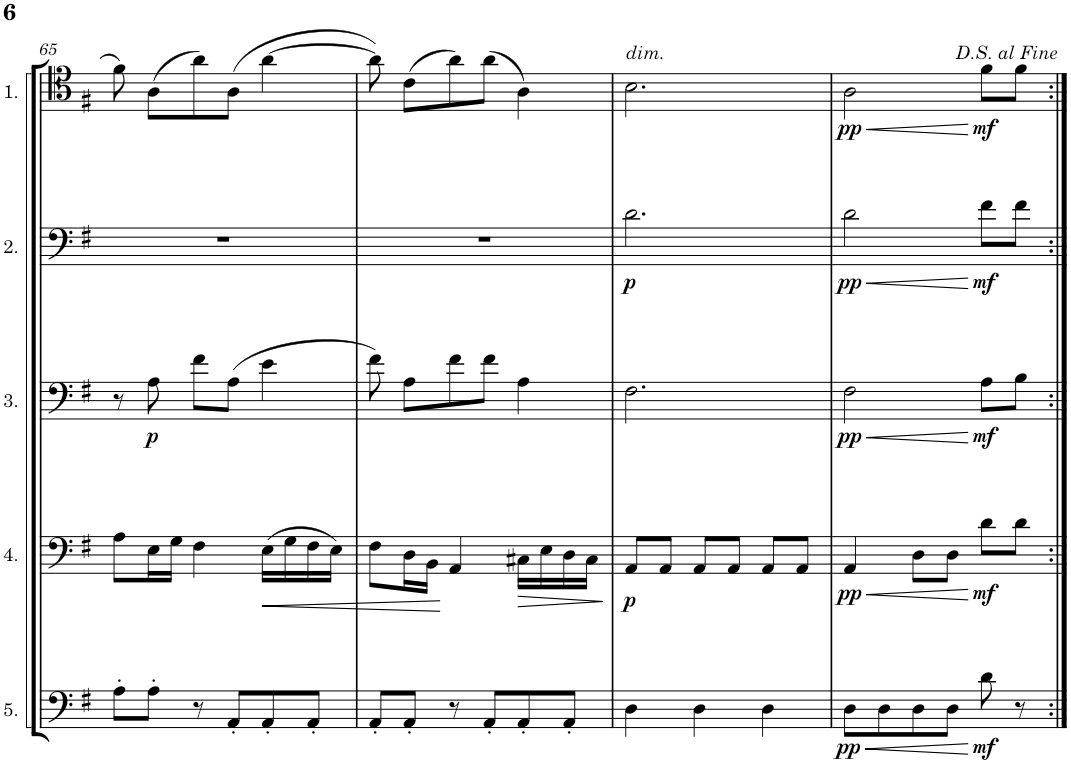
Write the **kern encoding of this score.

**kern	**dynam	**kern	**dynam	**kern	**dynam	**kern	**dynam	**kern	**dynam
*part5	*part5	*part4	*part4	*part3	*part3	*part2	*part2	*part1	*part1
*staff5	*staff5	*staff4	*staff4	*staff3	*staff3	*staff2	*staff2	*staff1	*staff1
*I"Cello 5	*	*I"Cello 4	*	*I"Cello 3	*	*I"Cello 2	*	*I"Cello 1	*
!!LO:PB:g=z
*clefF4	*	*clefF4	*	*clefF4	*	*clefF4	*	*clefC4	*
*k[f#]	*	*k[f#]	*	*k[f#]	*	*k[f#]	*	*k[f#]	*
*M3/4	*	*M3/4	*	*M3/4	*	*M3/4	*	*M3/4	*
=65	=65	=65	=65	=65	=65	=65	=65	=65	=65
8A'\L	.	8A\L	.	8r	.	2.r	.	8f#\	.
!	!	!	!	!	!LO:DY:b	!	!	!	!
8A'\J	.	16E\L	.	8A\	p	.	.	(8A\L	.
.	.	16G\JJ	.	.	.	.	.	.	.
8r	.	4F#\	.	8f#\L	.	.	.	8a\)	.
8AA'/L	.	.	.	(8A\J	.	.	.	(8A\J	.
!	!	!	!LO:HP:b	!	!	!	!	!	!
8AA'/	.	(16E\LL	<	4e\	.	.	.	[4a\	.
.	.	16G\	.	.	.	.	.	.	.
8AA'/J	.	16F#\	.	.	.	.	.	.	.
.	.	16E\JJ)	.	.	.	.	.	.	.
=66	=66	=66	=66	=66	=66	=66	=66	=66	=66
8AA'/L	.	8F#\L	.	8f#\)	.	2.r	.	8a\])	.
8AA'/J	.	16D\L	.	8A\L	.	.	.	(8c\L	.
.	.	16BB\JJ	.	.	.	.	.	.	.
8r	.	4AA/	[	8f#\	.	.	.	8a\)	.
8AA'/L	.	.	.	8f#\J	.	.	.	(8a\J	.
!	!	!	!LO:HP:b	!	!	!	!	!	!
8AA'/	.	16C#X\LL	>	4A\	.	.	.	4A\)	.
.	.	16E\	.	.	.	.	.	.	.
8AA'/J	.	16D\	.	.	.	.	.	.	.
.	.	16C#\JJ	.	.	.	.	.	.	.
.	.	.	]	.	.	.	.	.	.
=67	=67	=67	=67	=67	=67	=67	=67	=67	=67
!	!	!	!	!	!	!	!	!LO:TX:a:i:t=dim.	!
!	!	!	!LO:DY:b	!	!	!	!LO:DY:b	!	!
4D\	.	8AA/L	p	2.F#\	.	2.d\	p	2.B\	.
.	.	8AA/J	.	.	.	.	.	.	.
4D\	.	8AA/L	.	.	.	.	.	.	.
.	.	8AA/J	.	.	.	.	.	.	.
4D\	.	8AA/L	.	.	.	.	.	.	.
.	.	8AA/J	.	.	.	.	.	.	.
=68	=68	=68	=68	=68	=68	=68	=68	=68	=68
!	!LO:HP:b	!	!LO:HP:b	!	!LO:HP:b	!	!LO:HP:b	!	!LO:HP:b
!	!LO:DY:n=1:b	!	!LO:DY:n=1:b	!	!LO:DY:n=1:b	!	!LO:DY:n=1:b	!	!LO:DY:n=1:b
8D\L	< pp	4AA/	< pp	2F#\	< pp	2d\	< pp	2A\	< pp
8D\	.	.	.	.	.	.	.	.	.
8D\	.	8D\L	.	.	.	.	.	.	.
8D\J	.	8D\J	.	.	.	.	.	.	.
!	!LO:DY:n=2:b	!	!LO:DY:n=2:b	!	!LO:DY:n=2:b	!	!LO:DY:n=2:b	!	!LO:DY:n=2:b
8d\	[ mf	8d\L	[ mf	8A\L	[ mf	8f#\L	[ mf	8f#\L	[ mf
8r	.	8d\J	.	8B\J	.	8f#\J	.	8f#\J	.
=:|!	=:|!	=:|!	=:|!	=:|!	=:|!	=:|!	=:|!	=:|!	=:|!
*-	*-	*-	*-	*-	*-	*-	*-	*-	*-
